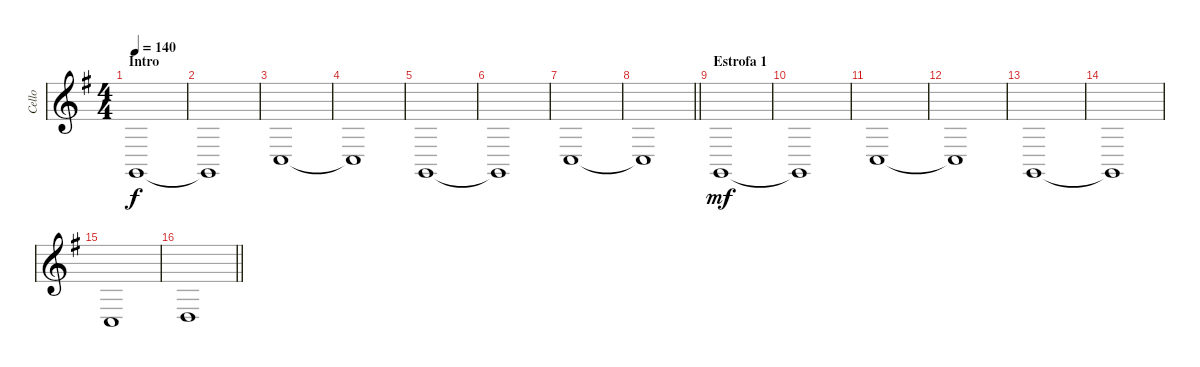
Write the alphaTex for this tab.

\track ("Cello" "Cello") {instrument stringensemble1}
\staff {score}
\tuning (A3 D3 G2 C2) {hide}
\ts (4 4)
\section ("" "Intro")
\tempo 140
\clef g2
\ks g
0.3.1{dy f instrument stringensemble1} |
0.3{t}.1 |
5.3.1 |
5.3{t}.1 |
0.3.1 |
0.3{t}.1 |
5.3.1 |
\barLineRight lightlight
5.3{t}.1 |
\section ("" "Estrofa 1")
0.3.1{dy mf} |
0.3{t}.1 |
5.3.1 |
5.3{t}.1 |
0.3.1 |
0.3{t}.1 |
5.3.1 |
\barLineRight lightlight
0.2.1
